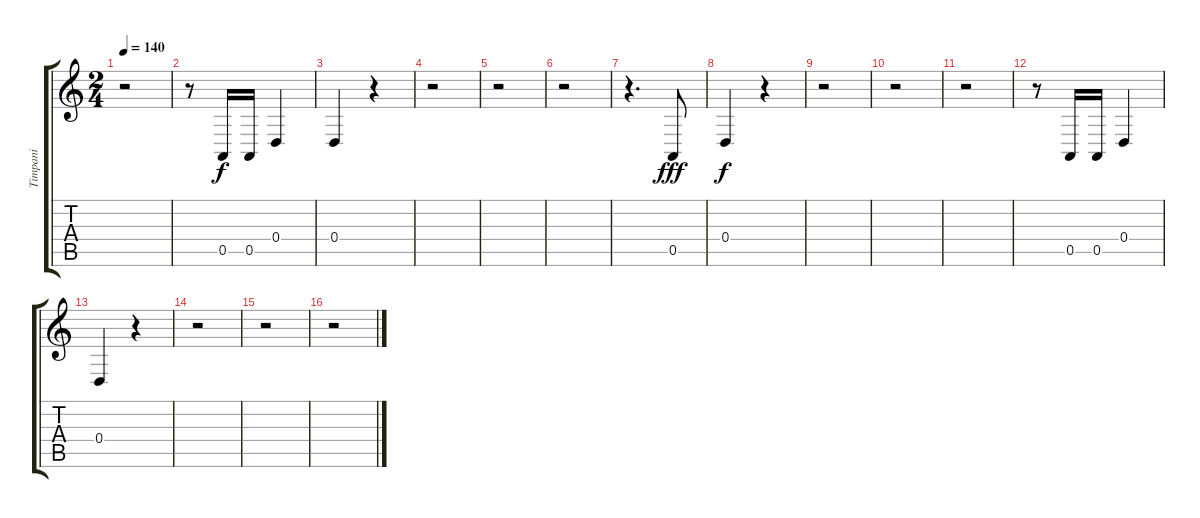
\track ("Timpani" "Timpani") {instrument timpani}
\staff {score tabs}
\tuning (E4 B3 G3 D3 A2 E2) {hide}
\ts (2 4)
\tempo 140
\clef g2
\ks c
r.2{dy f} |
r.8 0.5.16 0.5.16 0.4.4 |
0.4.4 r.4 |
r.2 |
r.2 |
r.2 |
r.4{d} 0.5.8{dy fff} |
0.4.4{dy f} r.4 |
r.2 |
r.2 |
r.2 |
r.8 0.5.16 0.5.16 0.4.4 |
0.4.4 r.4 |
r.2 |
r.2 |
r.2
